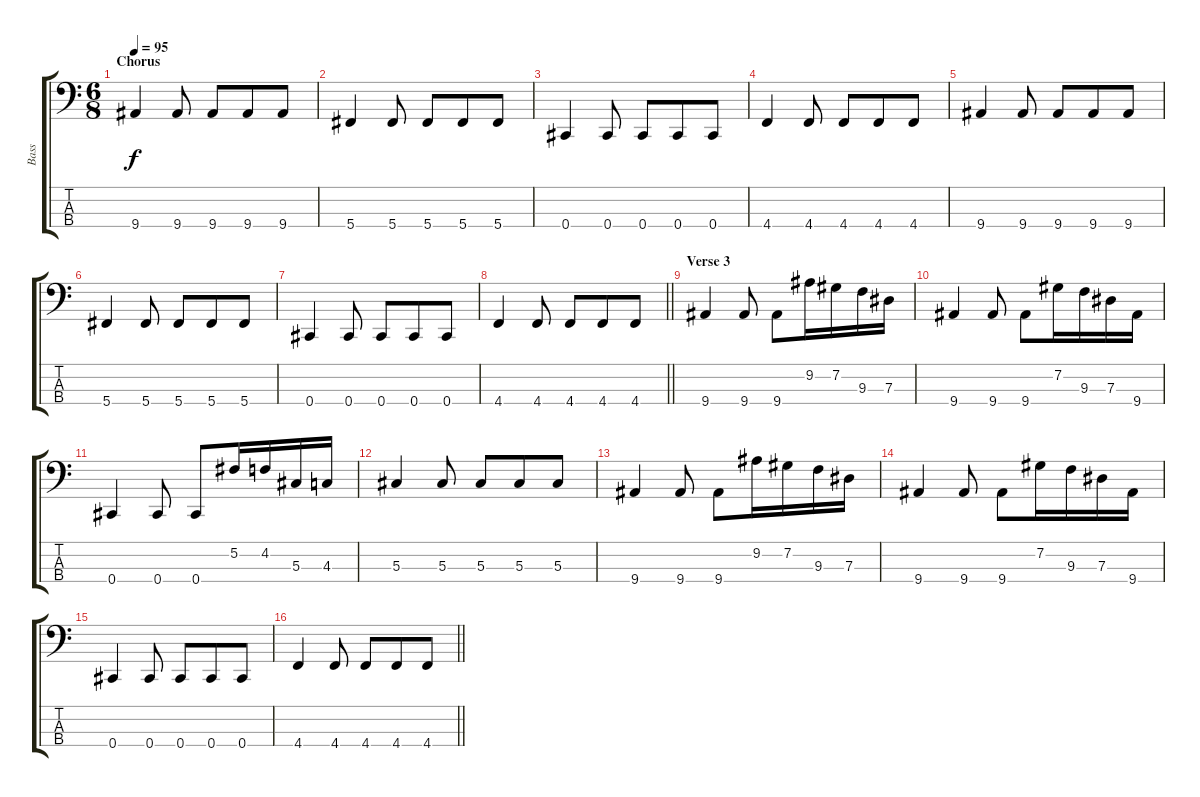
\track ("Bass" "Bass") {instrument electricbassfinger}
\staff {score tabs}
\tuning (Gb2 Db2 Ab1 Db1) {hide}
\ts (6 8)
\section ("" "Chorus")
\tempo 95
\clef f4
\ks c
9.4.4{dy f} 9.4.8 9.4.8 9.4.8 9.4.8 |
5.4.4 5.4.8 5.4.8 5.4.8 5.4.8 |
0.4.4 0.4.8 0.4.8 0.4.8 0.4.8 |
4.4.4 4.4.8 4.4.8 4.4.8 4.4.8 |
9.4.4 9.4.8 9.4.8 9.4.8 9.4.8 |
5.4.4 5.4.8 5.4.8 5.4.8 5.4.8 |
0.4.4 0.4.8 0.4.8 0.4.8 0.4.8 |
\barLineRight lightlight
4.4.4 4.4.8 4.4.8 4.4.8 4.4.8 |
\section ("" "Verse 3")
9.4.4 9.4.8 9.4.8 9.2.16 7.2.16 9.3.16 7.3.16 |
9.4.4 9.4.8 9.4.8 7.2.16 9.3.16 7.3.16 9.4.16 |
0.4.4 0.4.8 0.4.8 5.2.16 4.2.16 5.3.16 4.3.16 |
5.3.4 5.3.8 5.3.8 5.3.8 5.3.8 |
9.4.4 9.4.8 9.4.8 9.2.16 7.2.16 9.3.16 7.3.16 |
9.4.4 9.4.8 9.4.8 7.2.16 9.3.16 7.3.16 9.4.16 |
0.4.4 0.4.8 0.4.8 0.4.8 0.4.8 |
\barLineRight lightlight
4.4.4 4.4.8 4.4.8 4.4.8 4.4.8
